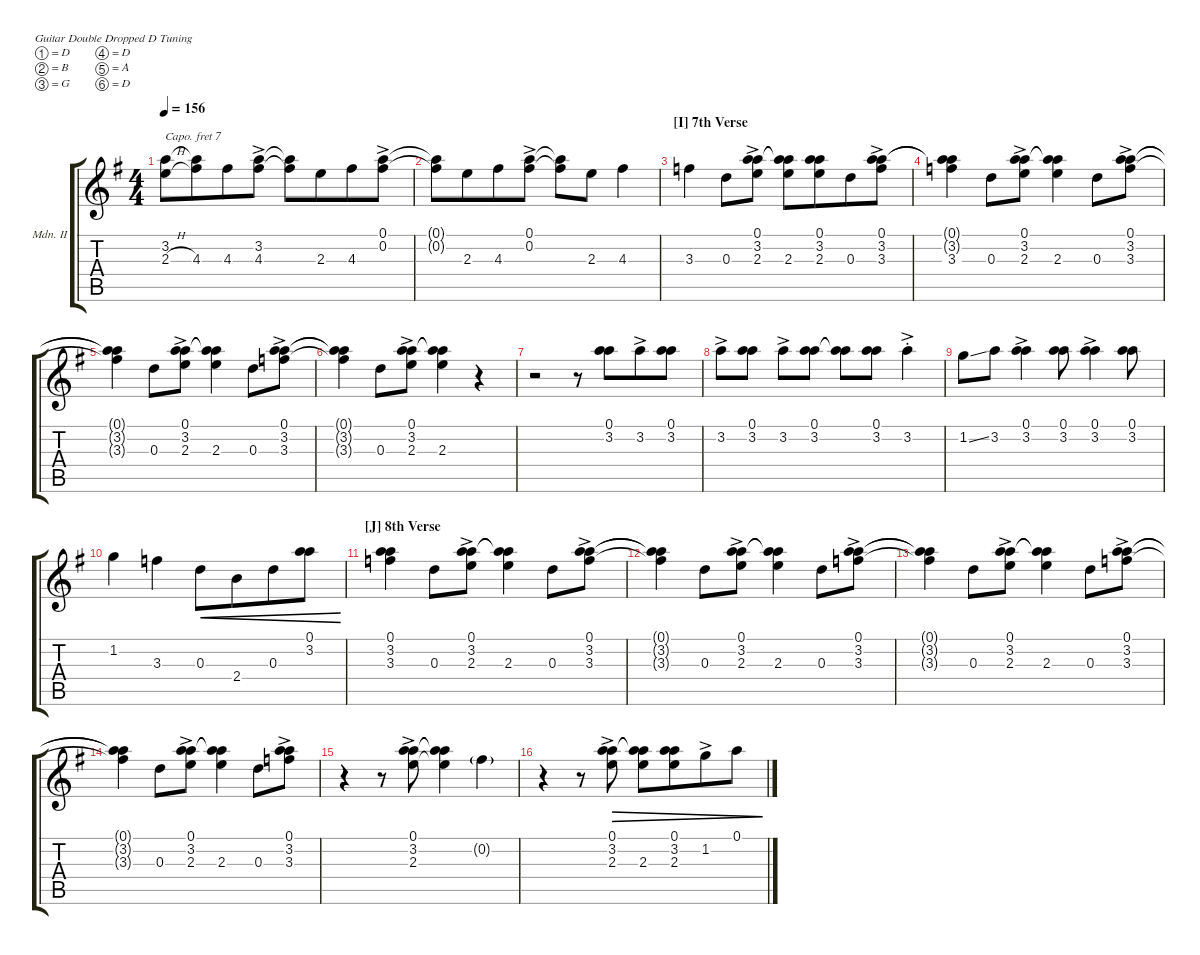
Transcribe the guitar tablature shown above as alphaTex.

\defaultSystemsLayout 4
\hideDynamics
\bracketExtendMode groupsimilarinstruments
\firstSystemTrackNameOrientation horizontal
\otherSystemsTrackNameOrientation horizontal
\track ("Mandolin II (Overdub)" "Mdn. II") {instrument acousticguitarsteel}
\staff {score tabs}
\capo 7
\tuning (D4 B3 G3 D3 A2 D2)
\ts (4 4)
\tempo 156
\clef g2
\ks g
(3.2 2.3{h}).8{dy p} (4.3 3.2{t}).8{beam merge} 4.3.8 (4.3{ac} 3.2).8 (3.2{t} 4.3{t}).8 2.3.8{beam merge} 4.3.8 (0.2{ac} 0.1).8 |
(0.2{t} 0.1{t}).8 2.3.8{beam merge} 4.3.8 (0.2{ac} 0.1).8 (0.1{t} 0.2{t}).8 2.3.8 4.3.4 |
\section ("I" "7th Verse")
3.3.4 0.3.8 (2.3{ac} 3.2 0.1).8 (2.3 0.1{t} 3.2{t}).8 (2.3 3.2 0.1).8{beam merge} 0.3.8 (3.3{ac} 3.2 0.1).8 |
(0.1{t} 3.2{t} 3.3).4 0.3.8 (2.3{ac} 3.2 0.1).8 (2.3 3.2{t} 0.1{t}).4 0.3.8 (3.3{ac} 3.2 0.1).8 |
(0.1{t} 3.2{t} 3.3{t}).4 0.3.8 (2.3{ac} 3.2 0.1).8 (2.3 3.2{t} 0.1{t}).4 0.3.8 (3.3{ac} 3.2 0.1).8 |
(0.1{t} 3.2{t} 3.3{t}).4 0.3.8 (2.3{ac} 3.2 0.1).8 (2.3 3.2{t} 0.1{t}).4 r.4 |
r.2 r.8 (3.2 0.1).8{beam merge} 3.2{ac}.8 (3.2 0.1).8 |
3.2{ac}.8 (3.2 0.1).8 3.2{ac}.8 (3.2 0.1).8 (0.1{t} 3.2{t}).8 (3.2 0.1).8 3.2{ac st}.4 |
1.2{ss}.8 3.2.8 (3.2{ac} 0.1).4 (3.2 0.1).8 (3.2{ac} 0.1).4 (3.2 0.1).8 |
1.2.4 3.3.4 0.3.8{cre} 2.4.8{cre beam merge} 0.3.8{cre} (3.2 0.1).8{cre} |
\section ("J" "8th Verse")
(3.3 3.2 0.1).4 0.3.8 (2.3{ac} 3.2 0.1).8 (0.1{t} 3.2{t} 2.3).4 0.3.8 (3.3{ac} 3.2 0.1).8 |
(3.3{t} 3.2{t} 0.1{t}).4 0.3.8 (2.3{ac} 3.2 0.1).8 (0.1{t} 3.2{t} 2.3).4 0.3.8 (3.3{ac} 3.2 0.1).8 |
(3.3{t} 3.2{t} 0.1{t}).4 0.3.8 (2.3{ac} 3.2 0.1).8 (0.1{t} 3.2{t} 2.3).4 0.3.8 (3.3{ac} 3.2 0.1).8 |
(3.3{t} 3.2{t} 0.1{t}).4 0.3.8 (2.3{ac} 3.2 0.1).8 (0.1{t} 3.2{t} 2.3).4 0.3.8 (3.3{ac} 3.2 0.1).8 |
r.4 r.8 (2.3{ac} 3.2 0.1).8 (0.1{t} 3.2{t} 2.3{t}).4 0.2{g}.4 |
r.4 r.8 (2.3{ac} 3.2 0.1).8{dec} (2.3 3.2{t} 0.1{t}).8{dec} (0.1 3.2 2.3).8{dec beam merge} 1.2{ac}.8{dec} 0.1.8{dec}
